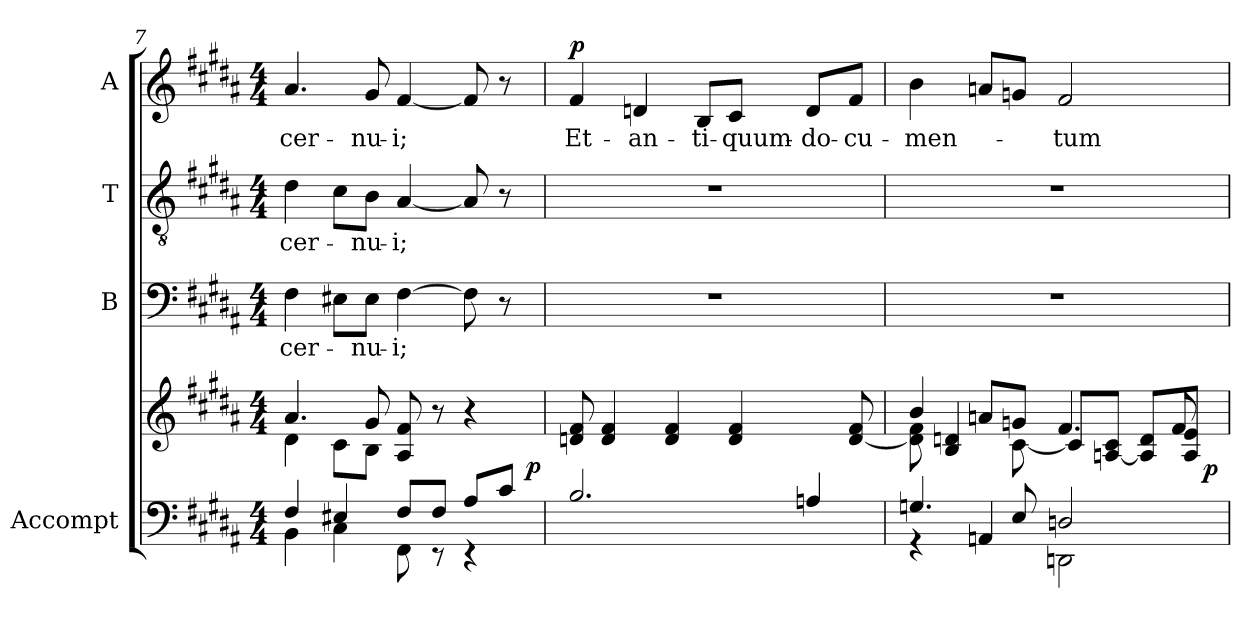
**kern	**kern	**dynam	**kern	**text	**kern	**text	**kern	**text	**dynam
*part4	*part4	*part4	*part3	*part3	*part2	*part2	*part1	*part1	*part1
*staff5	*staff4	*staff4/5	*staff3	*staff3	*staff2	*staff2	*staff1	*staff1	*staff1
*I"Accompt	*	*	*I"B	*	*I"T	*	*I"A	*	*
*	*	*	*I'B.	*	*I'T.	*	*	*	*
*clefF4	*clefG2	*	*clefF4	*	*clefGv2	*	*clefG2	*	*
*	*	*	*	*	*ITrd7c12	*	*	*	*
*k[f#c#g#d#a#]	*k[f#c#g#d#a#]	*	*k[f#c#g#d#a#]	*	*k[f#c#g#d#a#]	*	*k[f#c#g#d#a#]	*	*
*B:	*B:	*	*B:	*	*B:	*	*B:	*	*
*M4/4	*M4/4	*	*M4/4	*	*M4/4	*	*M4/4	*	*
=7	=7	=7	=7	=7	=7	=7	=7	=7	=7
*^	*^	*	*	*	*	*	*	*	*
!	!	!	!	!	!	!LO:LY:b:color=#000000	!	!	!	!	!
!	!	!	!	!	!	!	!	!LO:LY:b:color=#000000	!	!	!
!	!	!	!	!	!	!	!	!	!	!LO:LY:b:color=#000000	!
*	*^	*	*	*	*	*	*	*	*	*	*
4F#i/	4BBi\	2ryy	4.a#i/	4d#i\	.	4F#i\	cer-	4D#i\	-cer-	4.a#i/	-cer-	.
4E#Xi/	4C#i\	.	.	8c#i\L	.	8E#Xi\L	.	8C#i\L	.	.	.	.
!	!	!	!	!	!	!	!LO:LY:b:color=#000000	!	!	!	!	!
!	!	!	!	!	!	!	!	!	!LO:LY:b:color=#000000	!	!	!
!	!	!	!	!	!	!	!	!	!	!	!LO:LY:b:color=#000000	!
.	.	.	8g#i/	8Bi\J	.	8E#i\J	-nu-	8BBi\J	-nu-	8g#i/	-nu-	.
!	!	!	!	!	!	!	!LO:LY:b:color=#000000	!	!	!	!	!
!	!	!	!	!	!	!	!	!	!LO:LY:b:color=#000000	!	!	!
!	!	!	!	!	!	!	!	!	!	!	!LO:LY:b:color=#000000	!
8F#i/L	8FF#i\	4ryy	8A#i/ 8f#i	2ryy	.	[4F#i\	-i;	[4AA#i/	-i;	[4f#i/	-i;	.
8F#i/J	8r	.	8r	.	.	.	.	.	.	.	.	.
8A#i/L	4r	8ryy	4r	.	.	8F#i\]	.	8AA#i/]	.	8f#i/]	.	.
8c#i/J	.	16ryy	.	.	.	8r	.	8r	.	8r	.	.
.	.	128ryy	.	.	.	.	.	.	.	.	.	.
.	.	32..ryy	.	.	p	.	.	.	.	.	.	.
*v	*v	*v	*	*	*	*	*	*	*	*	*	*
*	*v	*v	*	*	*	*	*	*	*	*
=8	=8	=8	=8	=8	=8	=8	=8	=8	=8
*^	*^	*	*	*	*	*	*	*	*
*	*^	*	*	*	*	*	*	*	*	*	*
!	!	!	!	!	!	!	!	!	!	!	!LO:LY:b:color=#000000	!
*v	*v	*v	*	*	*	*	*	*	*	*	*	*
*	*v	*v	*	*	*	*	*	*	*	*
2.Bi/	8dni/ 8f#i	.	1r	.	1r	.	4f#i/	Et-	p
.	4di/ 4f#i	.	.	.	.	.	.	.	.
!	!	!	!	!	!	!	!	!LO:LY:b:color=#000000	!
.	.	.	.	.	.	.	4dni/	-an-	.
.	4di/ 4f#i	.	.	.	.	.	.	.	.
!	!	!	!	!	!	!	!	!LO:LY:b:color=#000000	!
.	.	.	.	.	.	.	8Bi/L	-ti-	.
!	!	!	!	!	!	!	!	!LO:LY:b:color=#000000	!
.	4di/ 4f#i	.	.	.	.	.	8c#i/J	-quum-	.
!	!	!	!	!	!	!	!	!LO:LY:b:color=#000000	!
4Ani/	.	.	.	.	.	.	8di/L	-do-	.
!	!	!	!	!	!	!	!	!LO:LY:b:color=#000000	!
.	[8di/ 8f#i	.	.	.	.	.	8f#i/J	-cu-	.
!!LO:LB:g=z
=9	=9	=9	=9	=9	=9	=9	=9	=9	=9
*^	*^	*	*	*	*	*	*	*	*
!	!	!	!	!	!	!	!	!	!	!LO:LY:b:color=#000000	!
*	*	*	*^	*	*	*	*	*	*	*	*
4.Gni/	4r	4bi/	8di\] 8f#i	2ryy	.	1r	.	1r	.	4bi\	-men-	.
.	.	.	4Bi/ 4dni	.	.	.	.	.	.	.	.	.
.	4AAni/	8ani/L	.	.	.	.	.	.	.	8ani/L	.	.
8Ei/	.	8gni/J	[8c#i\	.	.	.	.	.	.	8gni/J	.	.
!	!	!	!	!	!	!	!	!	!	!	!LO:LY:b:color=#000000	!
2Dni/	2DDni\	4.f#i/	8c#i/L]	4ryy	.	.	.	.	.	2f#i/	-tum-	.
.	.	.	[8Ani/ 8c#i/J	.	.	.	.	.	.	.	.	.
.	.	.	8Ai]/ 8di/L	8ryy	.	.	.	.	.	.	.	.
.	.	8f#i/	8Ai/ 8ei/J	32ryy	.	.	.	.	.	.	.	.
.	.	.	.	64ryy	.	.	.	.	.	.	.	.
.	.	.	.	128ryy	.	.	.	.	.	.	.	.
.	.	.	.	512.ryy	.	.	.	.	.	.	.	.
.	.	.	.	16ryy	p	.	.	.	.	.	.	.
.	.	.	.	256ryy	.	.	.	.	.	.	.	.
.	.	.	.	1024ryy	.	.	.	.	.	.	.	.
*v	*v	*	*	*	*	*	*	*	*	*	*	*
*	*v	*v	*v	*	*	*	*	*	*	*	*
=	=	=	=	=	=	=	=	=	=
*-	*-	*-	*-	*-	*-	*-	*-	*-	*-
